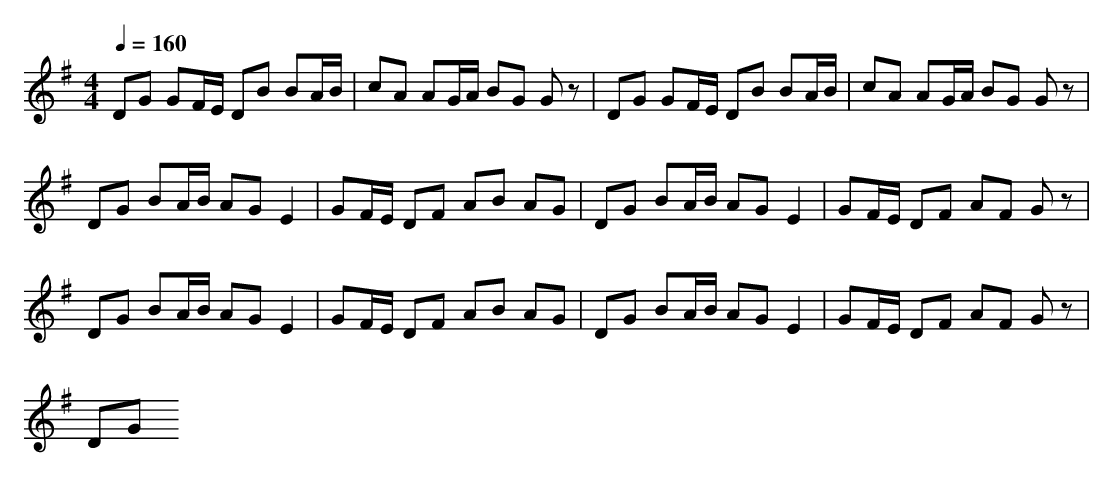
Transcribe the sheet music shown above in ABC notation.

X:1
T:
M: 4/4
L: 1/8
Q:1/4=160
K:G % 1 sharps
DG GF/2E/2 DB BA/2B/2|cA AG/2A/2 BG Gz|DG GF/2E/2 DB BA/2B/2|cA AG/2A/2 BG Gz|
DG BA/2B/2 AG E2|GF/2E/2 DF AB AG|DG BA/2B/2 AG E2|GF/2E/2 DF AF Gz|
DG BA/2B/2 AG E2|GF/2E/2 DF AB AG|DG BA/2B/2 AG E2|GF/2E/2 DF AF Gz|
DG
